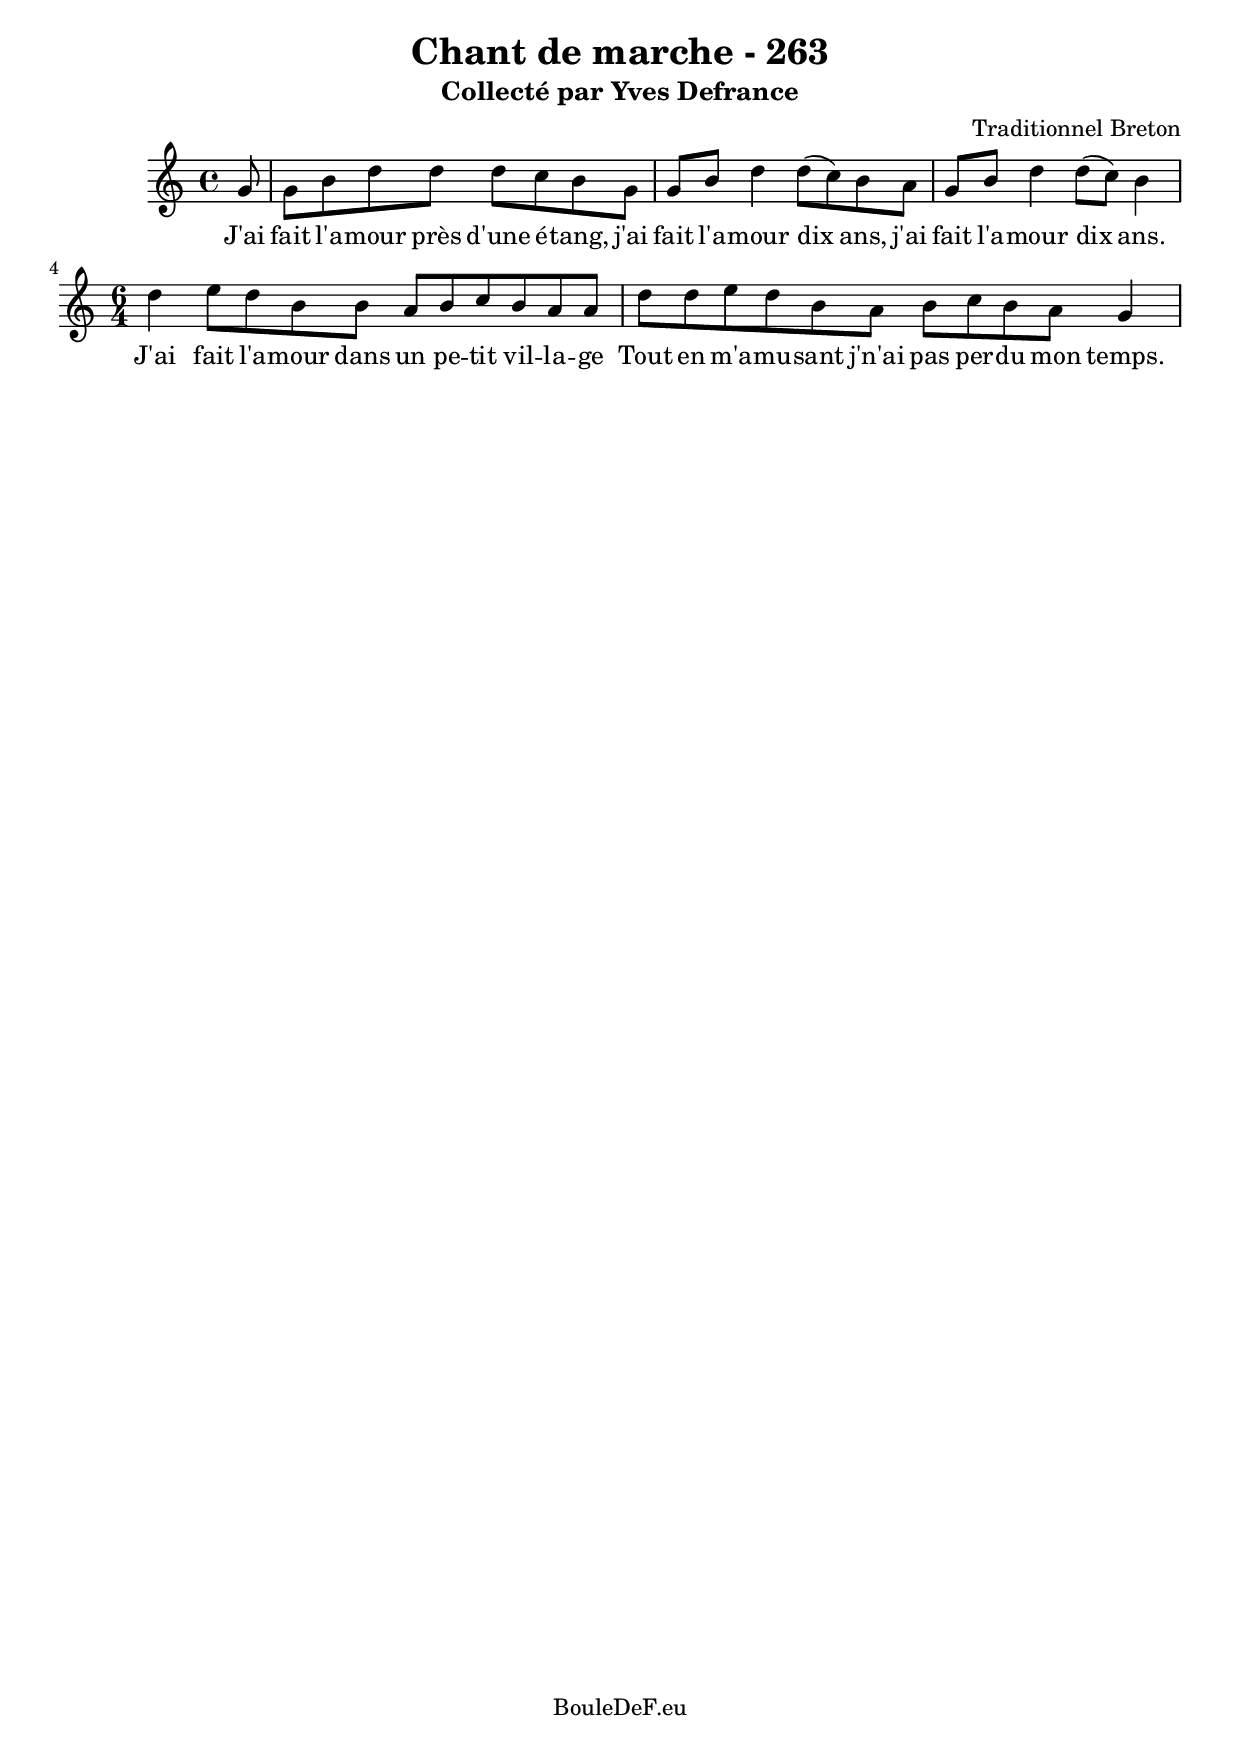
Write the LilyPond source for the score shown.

\version "2.16.0"
\include "italiano.ly"

\header {
	title = "Chant de marche - 263"
	subtitle = "Collecté par Yves Defrance"
	composer = "Traditionnel Breton"
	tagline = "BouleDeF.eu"
}

\score {
	\new Staff \relative si' {
		\clef "treble"
		\time 4/4

		\partial 8 sol8
		| sol8 si re re re do si sol
		| sol8 si re4 re8( do) si la
		| sol8 si re4 re8( do) si4
		\break
		\time 6/4
		| re4 mi8 re si si la si do8 si la la
		| re re mi re si8 la si do si la sol4
	}
	\addlyrics {
		J'ai
		| fait l'a -- mour près d'une é -- tang, j'ai
		| fait l'a -- mour dix ans, j'ai
		| fait l'a -- mour dix ans.
		| J'ai fait l'a -- mour dans un pe -- tit vil -- la -- ge
		| Tout en m'a -- mu -- sant j'n'ai pas per -- du mon temps.
	}
	\layout {
		\context {
		\Staff
		\override TimeSignature #'break-visibility = #'#(#f #t #t)
		}
	}
	\midi {}
}

